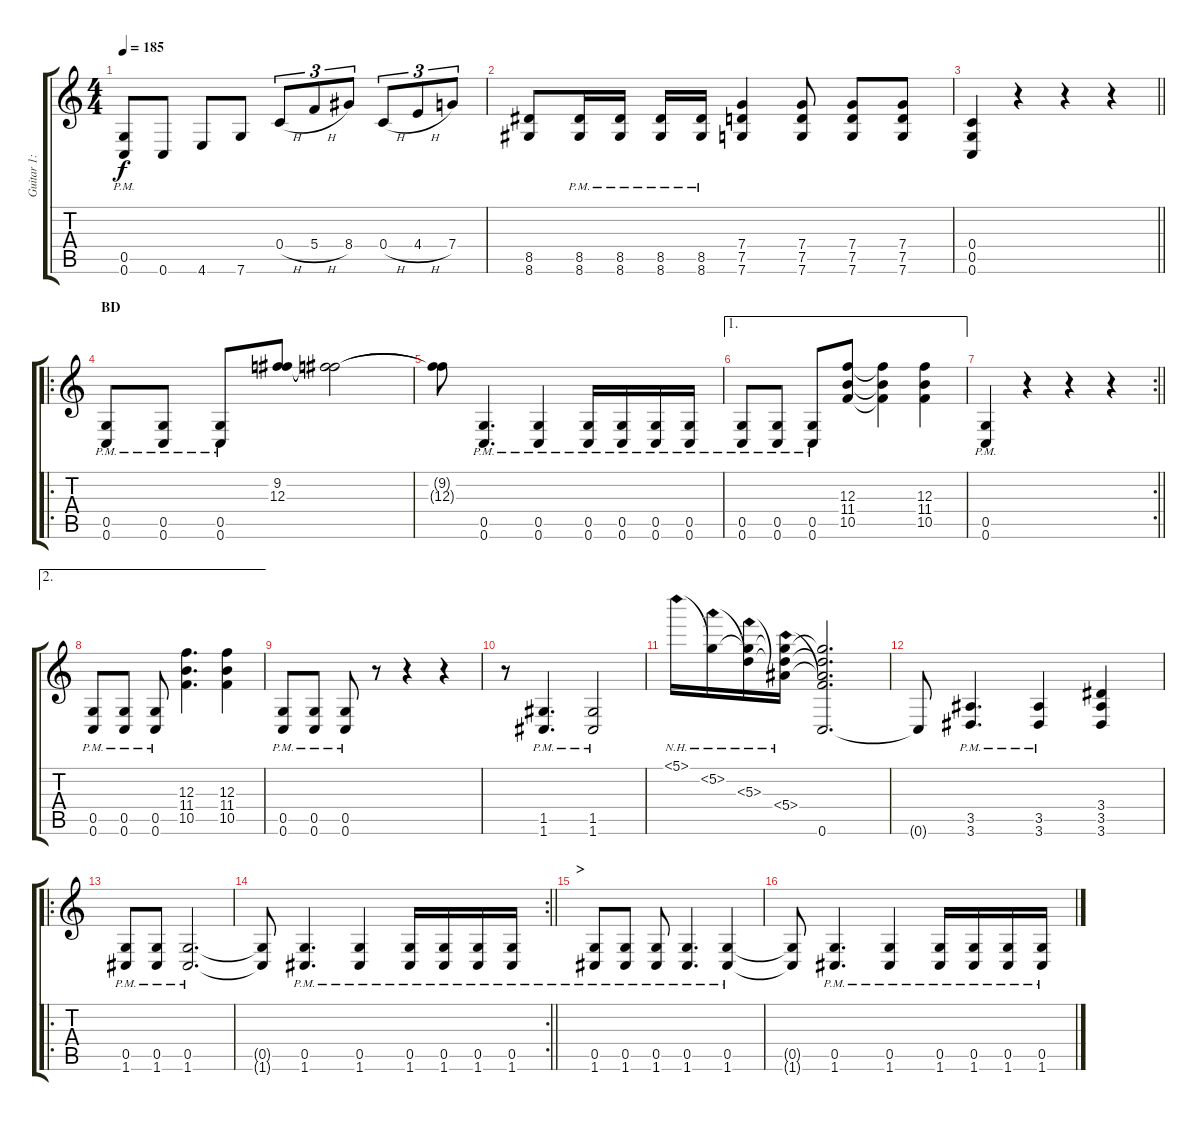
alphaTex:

\track ("Guitar 1: Johan" "Guitar 1: ") {instrument distortionguitar}
\staff {score tabs}
\tuning (D4 A3 F3 C3 G2 C2) {hide}
\ts (4 4)
\tempo 185
\clef g2
\ks c
(0.5{pm} 0.6).8{dy f} 0.6.8 4.6.8 7.6.8 0.4{h}.8{tu (3 2)} 5.4{h}.8{tu (3 2)} 8.4.8{tu (3 2)} 0.4{h}.8{tu (3 2)} 4.4{h}.8{tu (3 2)} 7.4.8{tu (3 2)} |
(8.5 8.6).8 (8.5{pm} 8.6).16 (8.5{pm} 8.6).16 (8.5{pm} 8.6).16 (8.5{pm} 8.6).16 (7.4 7.5 7.6).4 (7.4 7.5 7.6).8 (7.4 7.5 7.6).8 (7.4 7.5 7.6).8 |
\barLineRight lightlight
(0.4 0.5 0.6).4 r.4 r.4 r.4 |
\ro
\section ("" "BD")
(0.5{pm} 0.6).8 (0.5{pm} 0.6).8 (0.5{pm} 0.6).8 (9.2 12.3).8 (9.2{t} 12.3{t}).2 |
(9.2{t} 12.3{t}).8 (0.5{pm} 0.6).4{d} (0.5{pm} 0.6).4 (0.5{pm} 0.6).16 (0.5{pm} 0.6).16 (0.5{pm} 0.6).16 (0.5{pm} 0.6).16 |
\ae 1
(0.5{pm} 0.6).8 (0.5{pm} 0.6).8 (0.5{pm} 0.6).8 (12.3 11.4 10.5).8 (12.3{t} 11.4{t} 10.5{t}).4 (12.3 11.4 10.5).4 |
\rc 2
\barLineRight lightlight
(0.5{pm} 0.6).4 r.4 r.4 r.4 |
\ae 2
(0.5{pm} 0.6).8 (0.5{pm} 0.6).8 (0.5{pm} 0.6).8 (12.3 11.4 10.5).4{d} (12.3 11.4 10.5).4 |
(0.5{pm} 0.6).8 (0.5{pm} 0.6).8 (0.5{pm} 0.6).8 r.8 r.4 r.4 |
r.8 (1.5{pm} 1.6).4{d} (1.5{pm} 1.6).2 |
5.1{nh}.16{volume 8} (5.1{t} 5.2{nh}).16 (5.1{t} 5.2{t} 5.3{nh}).16 (5.1{t} 5.2{t} 5.3{t} 5.4{nh}).16 (5.1{t} 5.2{t} 5.3{t} 5.4{t} 0.6).2{d} |
0.6{t}.8{volume 14} (3.5{pm} 3.6).4{d} (3.5{pm} 3.6).4 (3.4 3.5 3.6).4 |
\ro
(0.5{pm} 1.6).8 (0.5{pm} 1.6).8 (0.5{pm} 1.6).2{d} |
\rc 2
\barLineRight lightlight
(0.5{t} 1.6{t}).8 (0.5{pm} 1.6).4{d} (0.5{pm} 1.6).4 (0.5{pm} 1.6).16 (0.5{pm} 1.6).16 (0.5{pm} 1.6).16 (0.5{pm} 1.6).16 |
\section ("" ">")
(0.5{pm} 1.6).8 (0.5{pm} 1.6).8 (0.5{pm} 1.6).8 (0.5{pm} 1.6).4{d} (0.5{pm} 1.6).4 |
(0.5{t} 1.6{t}).8 (0.5{pm} 1.6).4{d} (0.5{pm} 1.6).4 (0.5{pm} 1.6).16 (0.5{pm} 1.6).16 (0.5{pm} 1.6).16 (0.5{pm} 1.6).16
